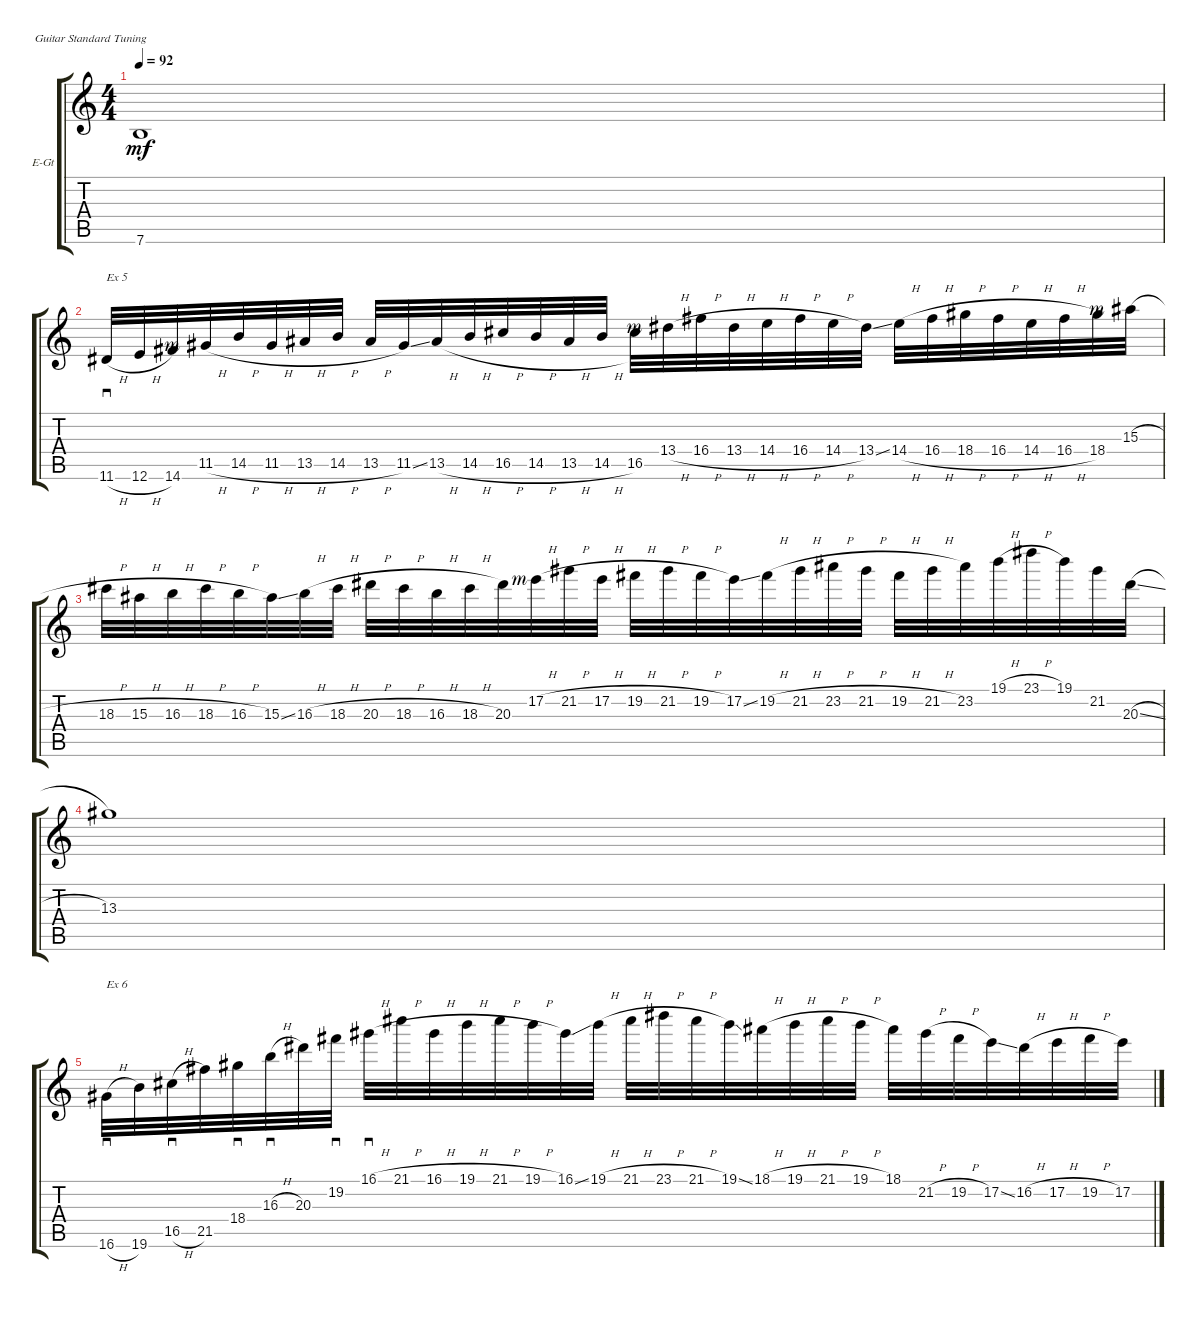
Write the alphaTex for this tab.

\defaultSystemsLayout 4
\bracketExtendMode groupsimilarinstruments
\firstSystemTrackNameOrientation horizontal
\otherSystemsTrackNameOrientation horizontal
\track ("Electric Guitar" "E-Gt") {instrument electricguitarclean}
\staff {score tabs}
\tuning (E4 B3 G3 D3 A2 E2)
\ts (4 4)
\tempo 92
\clef g2
\ks c
7.6{t}.1{dy mf} |
11.6{h}.32{sd txt "Ex 5"} 12.6{h}.32 14.6.32 11.5{h rf 3}.32 14.5{h}.32 11.5{h}.32 13.5{h}.32 14.5{h}.32 13.5{h}.32 11.5{ss}.32 13.5{h}.32 14.5{h}.32 16.5{h}.32 14.5{h}.32 13.5{h}.32 14.5{h}.32 16.5.32 13.4{h rf 3}.32 16.4{h}.32 13.4{h}.32 14.4{h}.32 16.4{h}.32 14.4{h}.32 13.4{ss}.32 14.4{h}.32 16.4{h}.32 18.4{h}.32 16.4{h}.32 14.4{h}.32 16.4{h}.32 18.4.32 15.3{h rf 3}.32 |
18.3{h}.32 15.3{h}.32 16.3{h}.32 18.3{h}.32 16.3{h}.32 15.3{ss}.32 16.3{h}.32 18.3{h}.32 20.3{h}.32 18.3{h}.32 16.3{h}.32 18.3{h}.32 20.3.32 17.2{h rf 3}.32 21.2{h}.32 17.2{h}.32 19.2{h}.32 21.2{h}.32 19.2{h}.32 17.2{ss}.32 19.2{h}.32 21.2{h}.32 23.2{h}.32 21.2{h}.32 19.2{h}.32 21.2{h}.32 23.2.32 19.1{h}.32 23.1{h}.32 19.1.32 21.2.32 20.3{sl}.32 |
13.3.1 |
16.6{h}.32{sd txt "Ex 6"} 19.6.32 16.5{h}.32{sd} 21.5.32 18.4.32{sd} 16.3{h}.32{sd} 20.3.32 19.2.32{sd} 16.1{h}.32{sd} 21.1{h}.32 16.1{h}.32 19.1{h}.32 21.1{h}.32 19.1{h}.32 16.1{ss}.32 19.1{h}.32 21.1{h}.32 23.1{h}.32 21.1{h}.32 19.1{ss}.32 18.1{h}.32 19.1{h}.32 21.1{h}.32 19.1{h}.32 18.1.32 21.2{h}.32 19.2{h}.32 17.2{ss}.32 16.2{h}.32 17.2{h}.32 19.2{h}.32 17.2{h}.32
